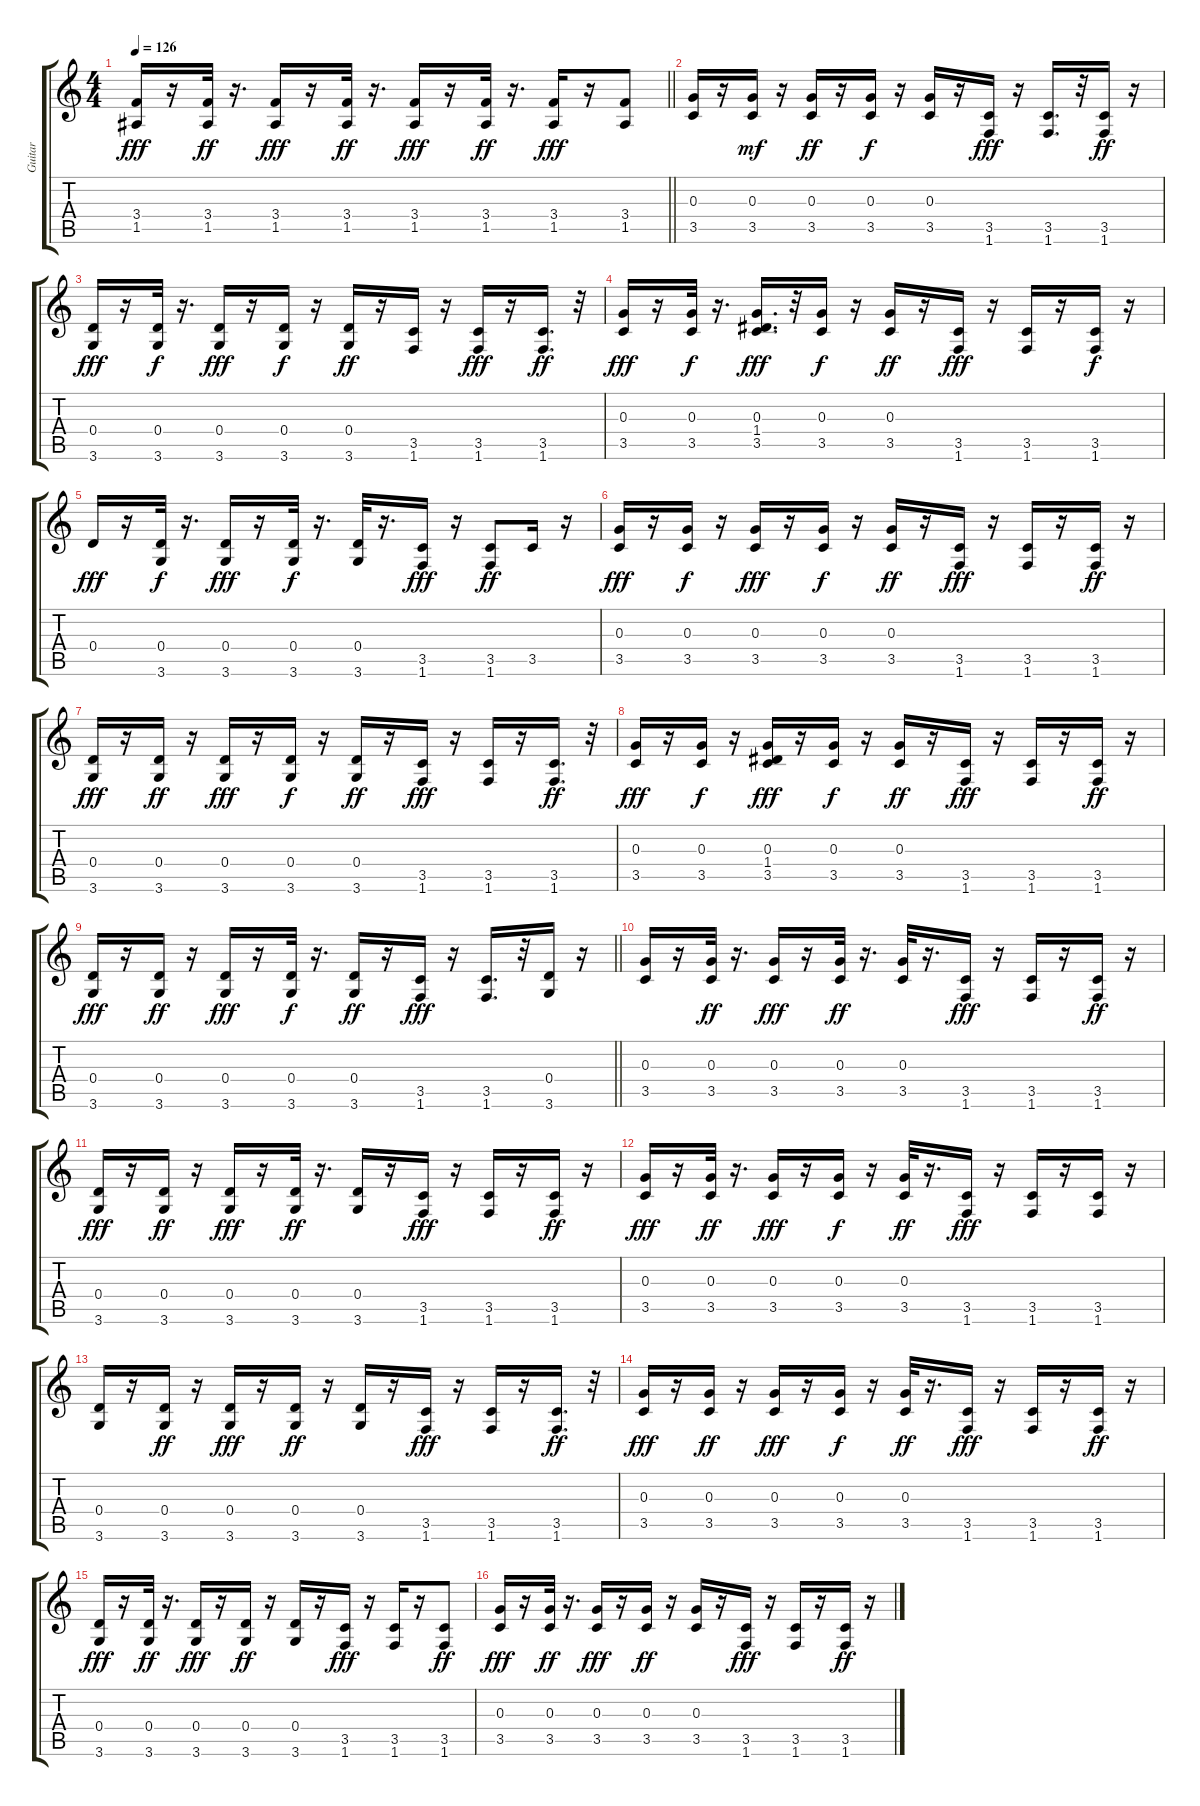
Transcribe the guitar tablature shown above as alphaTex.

\track ("Guitar        " "Guitar    ") {instrument electricguitarmuted}
\staff {score tabs}
\tuning (E4 B3 G3 D3 A2 E2) {hide}
\ts (4 4)
\tempo 126
\clef g2
\barLineRight lightlight
\ks c
(3.4 1.5).16{dy fff} r.16 (3.4 1.5).32{dy ff} r.16{d} (3.4 1.5).16{dy fff} r.16 (3.4 1.5).32{dy ff} r.16{d} (3.4 1.5).16{dy fff} r.16 (3.4 1.5).32{dy ff} r.16{d} (3.4 1.5).16{dy fff} r.16 (3.4 1.5).8 |
(0.3 3.5).16 r.16 (0.3 3.5).16{dy mf} r.16 (0.3 3.5).16{dy ff} r.16 (0.3 3.5).16{dy f} r.16 (0.3 3.5).16 r.16 (3.5 1.6).16{dy fff} r.16 (3.5 1.6).16{d} r.32 (3.5 1.6).16{dy ff} r.16 |
(0.4 3.6).16{dy fff} r.16 (0.4 3.6).32{dy f} r.16{d} (0.4 3.6).16{dy fff} r.16 (0.4 3.6).16{dy f} r.16 (0.4 3.6).16{dy ff} r.16 (3.5 1.6).16 r.16 (3.5 1.6).16{dy fff} r.16 (3.5 1.6).16{d dy ff} r.32 |
(0.3 3.5).16{dy fff} r.16 (0.3 3.5).32{dy f} r.16{d} (0.3 1.4 3.5).16{d dy fff} r.32 (0.3 3.5).16{dy f} r.16 (0.3 3.5).16{dy ff} r.16 (3.5 1.6).16{dy fff} r.16 (3.5 1.6).16 r.16 (3.5 1.6).16{dy f} r.16 |
0.4.16{dy fff} r.16 (0.4 3.6).32{dy f} r.16{d} (0.4 3.6).16{dy fff} r.16 (0.4 3.6).32{dy f} r.16{d} (0.4 3.6).32 r.16{d} (3.5 1.6).16{dy fff} r.16 (3.5 1.6).8{dy ff} 3.5.16 r.16 |
(0.3 3.5).16{dy fff} r.16 (0.3 3.5).16{dy f} r.16 (0.3 3.5).16{dy fff} r.16 (0.3 3.5).16{dy f} r.16 (0.3 3.5).16{dy ff} r.16 (3.5 1.6).16{dy fff} r.16 (3.5 1.6).16 r.16 (3.5 1.6).16{dy ff} r.16 |
(0.4 3.6).16{dy fff} r.16 (0.4 3.6).16{dy ff} r.16 (0.4 3.6).16{dy fff} r.16 (0.4 3.6).16{dy f} r.16 (0.4 3.6).16{dy ff} r.16 (3.5 1.6).16{dy fff} r.16 (3.5 1.6).16 r.16 (3.5 1.6).16{d dy ff} r.32 |
(0.3 3.5).16{dy fff} r.16 (0.3 3.5).16{dy f} r.16 (0.3 1.4 3.5).16{dy fff} r.16 (0.3 3.5).16{dy f} r.16 (0.3 3.5).16{dy ff} r.16 (3.5 1.6).16{dy fff} r.16 (3.5 1.6).16 r.16 (3.5 1.6).16{dy ff} r.16 |
\barLineRight lightlight
(0.4 3.6).16{dy fff} r.16 (0.4 3.6).16{dy ff} r.16 (0.4 3.6).16{dy fff} r.16 (0.4 3.6).32{dy f} r.16{d} (0.4 3.6).16{dy ff} r.16 (3.5 1.6).16{dy fff} r.16 (3.5 1.6).16{d} r.32 (0.4 3.6).16 r.16 |
(0.3 3.5).16 r.16 (0.3 3.5).32{dy ff} r.16{d} (0.3 3.5).16{dy fff} r.16 (0.3 3.5).32{dy ff} r.16{d} (0.3 3.5).32 r.16{d} (3.5 1.6).16{dy fff} r.16 (3.5 1.6).16 r.16 (3.5 1.6).16{dy ff} r.16 |
(0.4 3.6).16{dy fff} r.16 (0.4 3.6).16{dy ff} r.16 (0.4 3.6).16{dy fff} r.16 (0.4 3.6).32{dy ff} r.16{d} (0.4 3.6).16 r.16 (3.5 1.6).16{dy fff} r.16 (3.5 1.6).16 r.16 (3.5 1.6).16{dy ff} r.16 |
(0.3 3.5).16{dy fff} r.16 (0.3 3.5).32{dy ff} r.16{d} (0.3 3.5).16{dy fff} r.16 (0.3 3.5).16{dy f} r.16 (0.3 3.5).32{dy ff} r.16{d} (3.5 1.6).16{dy fff} r.16 (3.5 1.6).16 r.16 (3.5 1.6).16 r.16 |
(0.4 3.6).16 r.16 (0.4 3.6).16{dy ff} r.16 (0.4 3.6).16{dy fff} r.16 (0.4 3.6).16{dy ff} r.16 (0.4 3.6).16 r.16 (3.5 1.6).16{dy fff} r.16 (3.5 1.6).16 r.16 (3.5 1.6).16{d dy ff} r.32 |
(0.3 3.5).16{dy fff} r.16 (0.3 3.5).16{dy ff} r.16 (0.3 3.5).16{dy fff} r.16 (0.3 3.5).16{dy f} r.16 (0.3 3.5).32{dy ff} r.16{d} (3.5 1.6).16{dy fff} r.16 (3.5 1.6).16 r.16 (3.5 1.6).16{dy ff} r.16 |
(0.4 3.6).16{dy fff} r.16 (0.4 3.6).32{dy ff} r.16{d} (0.4 3.6).16{dy fff} r.16 (0.4 3.6).16{dy ff} r.16 (0.4 3.6).16 r.16 (3.5 1.6).16{dy fff} r.16 (3.5 1.6).16 r.16 (3.5 1.6).8{dy ff} |
(0.3 3.5).16{dy fff} r.16 (0.3 3.5).32{dy ff} r.16{d} (0.3 3.5).16{dy fff} r.16 (0.3 3.5).16{dy ff} r.16 (0.3 3.5).16 r.16 (3.5 1.6).16{dy fff} r.16 (3.5 1.6).16 r.16 (3.5 1.6).16{dy ff} r.16
